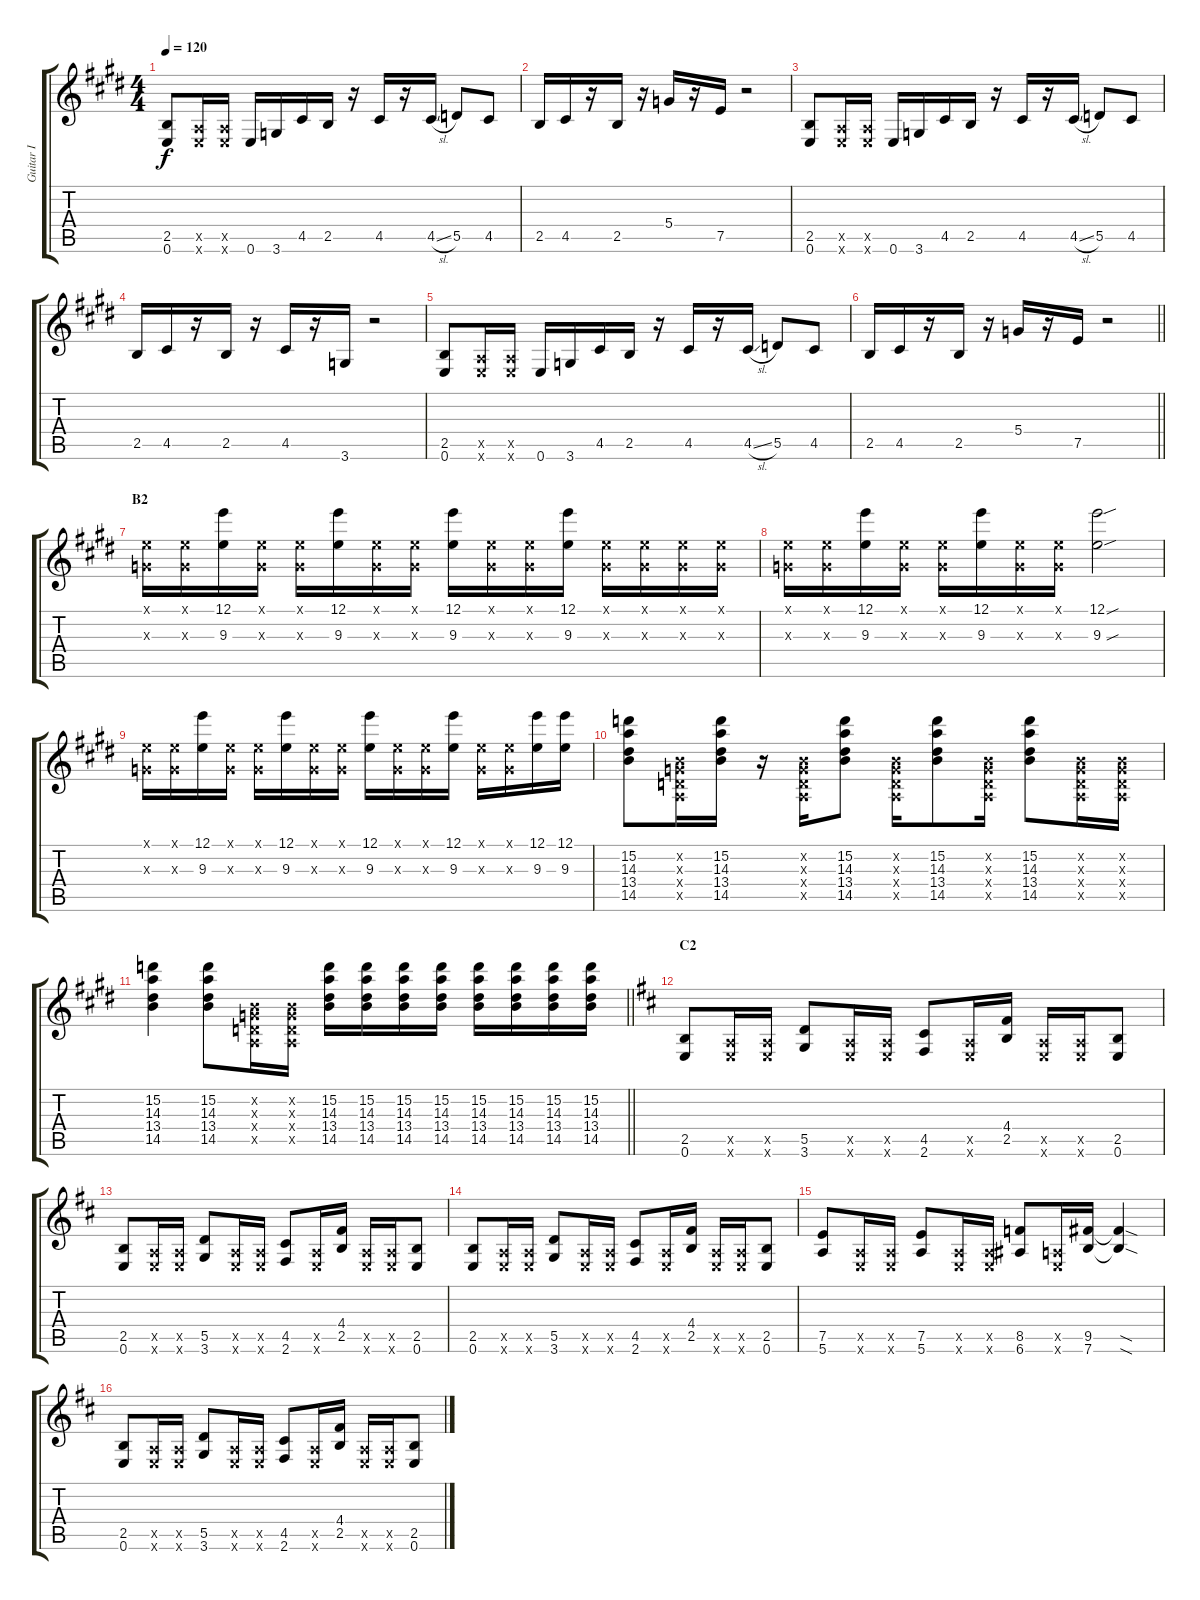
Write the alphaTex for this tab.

\track ("Guitar I" "Guitar I") {instrument distortionguitar}
\staff {score tabs}
\tuning (E4 B3 G3 D3 A2 E2) {hide}
\ts (4 4)
\tempo 120
\clef g2
\ks e
(2.5 0.6).8{dy f} (0.5{x} 0.6{x}).16 (0.5{x} 0.6{x}).16 0.6.16 3.6.16 4.5.16 2.5.16 r.16 4.5.16 r.16 4.5{sl}.16 5.5.8 4.5.8 |
2.5.16 4.5.16 r.16 2.5.16 r.16 5.4.16 r.16 7.5.16 r.2 |
(2.5 0.6).8 (0.5{x} 0.6{x}).16 (0.5{x} 0.6{x}).16 0.6.16 3.6.16 4.5.16 2.5.16 r.16 4.5.16 r.16 4.5{sl}.16 5.5.8 4.5.8 |
2.5.16 4.5.16 r.16 2.5.16 r.16 4.5.16 r.16 3.6.16 r.2 |
(2.5 0.6).8 (0.5{x} 0.6{x}).16 (0.5{x} 0.6{x}).16 0.6.16 3.6.16 4.5.16 2.5.16 r.16 4.5.16 r.16 4.5{sl}.16 5.5.8 4.5.8 |
\barLineRight lightlight
2.5.16 4.5.16 r.16 2.5.16 r.16 5.4.16 r.16 7.5.16 r.2 |
\section ("" "B2")
(0.1{x} 0.3{x}).16 (0.1{x} 0.3{x}).16 (12.1 9.3).16 (0.1{x} 0.3{x}).16 (0.1{x} 0.3{x}).16 (12.1 9.3).16 (0.1{x} 0.3{x}).16 (0.1{x} 0.3{x}).16 (12.1 9.3).16 (0.1{x} 0.3{x}).16 (0.1{x} 0.3{x}).16 (12.1 9.3).16 (0.1{x} 0.3{x}).16 (0.1{x} 0.3{x}).16 (0.1{x} 0.3{x}).16 (0.1{x} 0.3{x}).16 |
(0.1{x} 0.3{x}).16 (0.1{x} 0.3{x}).16 (12.1 9.3).16 (0.1{x} 0.3{x}).16 (0.1{x} 0.3{x}).16 (12.1 9.3).16 (0.1{x} 0.3{x}).16 (0.1{x} 0.3{x}).16 (12.1{sou} 9.3{sou}).2 |
(0.1{x} 0.3{x}).16 (0.1{x} 0.3{x}).16 (12.1 9.3).16 (0.1{x} 0.3{x}).16 (0.1{x} 0.3{x}).16 (12.1 9.3).16 (0.1{x} 0.3{x}).16 (0.1{x} 0.3{x}).16 (12.1 9.3).16 (0.1{x} 0.3{x}).16 (0.1{x} 0.3{x}).16 (12.1 9.3).16 (0.1{x} 0.3{x}).16 (0.1{x} 0.3{x}).16 (12.1 9.3).16 (12.1 9.3).16 |
(15.2 14.3 13.4 14.5).8 (0.2{x} 0.3{x} 0.4{x} 0.5{x}).16 (15.2 14.3 13.4 14.5).16 r.16 (0.2{x} 0.3{x} 0.4{x} 0.5{x}).16 (15.2 14.3 13.4 14.5).8 (0.2{x} 0.3{x} 0.4{x} 0.5{x}).16 (15.2 14.3 13.4 14.5).8 (0.2{x} 0.3{x} 0.4{x} 0.5{x}).16 (15.2 14.3 13.4 14.5).8 (0.2{x} 0.3{x} 0.4{x} 0.5{x}).16 (0.2{x} 0.3{x} 0.4{x} 0.5{x}).16 |
\barLineRight lightlight
(15.2 14.3 13.4 14.5).4 (15.2 14.3 13.4 14.5).8 (0.2{x} 0.3{x} 0.4{x} 0.5{x}).16 (0.2{x} 0.3{x} 0.4{x} 0.5{x}).16 (15.2 14.3 13.4 14.5).16 (15.2 14.3 13.4 14.5).16 (15.2 14.3 13.4 14.5).16 (15.2 14.3 13.4 14.5).16 (15.2 14.3 13.4 14.5).16 (15.2 14.3 13.4 14.5).16 (15.2 14.3 13.4 14.5).16 (15.2 14.3 13.4 14.5).16 |
\section ("" "C2")
\ks d
(2.5 0.6).8 (0.5{x} 0.6{x}).16 (0.5{x} 0.6{x}).16 (5.5 3.6).8 (0.5{x} 0.6{x}).16 (0.5{x} 0.6{x}).16 (4.5 2.6).8 (0.5{x} 0.6{x}).16 (4.4 2.5).16 (0.5{x} 0.6{x}).16 (0.5{x} 0.6{x}).16 (2.5 0.6).8 |
(2.5 0.6).8 (0.5{x} 0.6{x}).16 (0.5{x} 0.6{x}).16 (5.5 3.6).8 (0.5{x} 0.6{x}).16 (0.5{x} 0.6{x}).16 (4.5 2.6).8 (0.5{x} 0.6{x}).16 (4.4 2.5).16 (0.5{x} 0.6{x}).16 (0.5{x} 0.6{x}).16 (2.5 0.6).8 |
(2.5 0.6).8 (0.5{x} 0.6{x}).16 (0.5{x} 0.6{x}).16 (5.5 3.6).8 (0.5{x} 0.6{x}).16 (0.5{x} 0.6{x}).16 (4.5 2.6).8 (0.5{x} 0.6{x}).16 (4.4 2.5).16 (0.5{x} 0.6{x}).16 (0.5{x} 0.6{x}).16 (2.5 0.6).8 |
(7.5 5.6).8 (0.5{x} 0.6{x}).16 (0.5{x} 0.6{x}).16 (7.5 5.6).8 (0.5{x} 0.6{x}).16 (0.5{x} 0.6{x}).16 (8.5 6.6).8 (0.5{x} 0.6{x}).16 (9.5 7.6).16 (9.5{sod t} 7.6{sod t}).4 |
(2.5 0.6).8 (0.5{x} 0.6{x}).16 (0.5{x} 0.6{x}).16 (5.5 3.6).8 (0.5{x} 0.6{x}).16 (0.5{x} 0.6{x}).16 (4.5 2.6).8 (0.5{x} 0.6{x}).16 (4.4 2.5).16 (0.5{x} 0.6{x}).16 (0.5{x} 0.6{x}).16 (2.5 0.6).8
